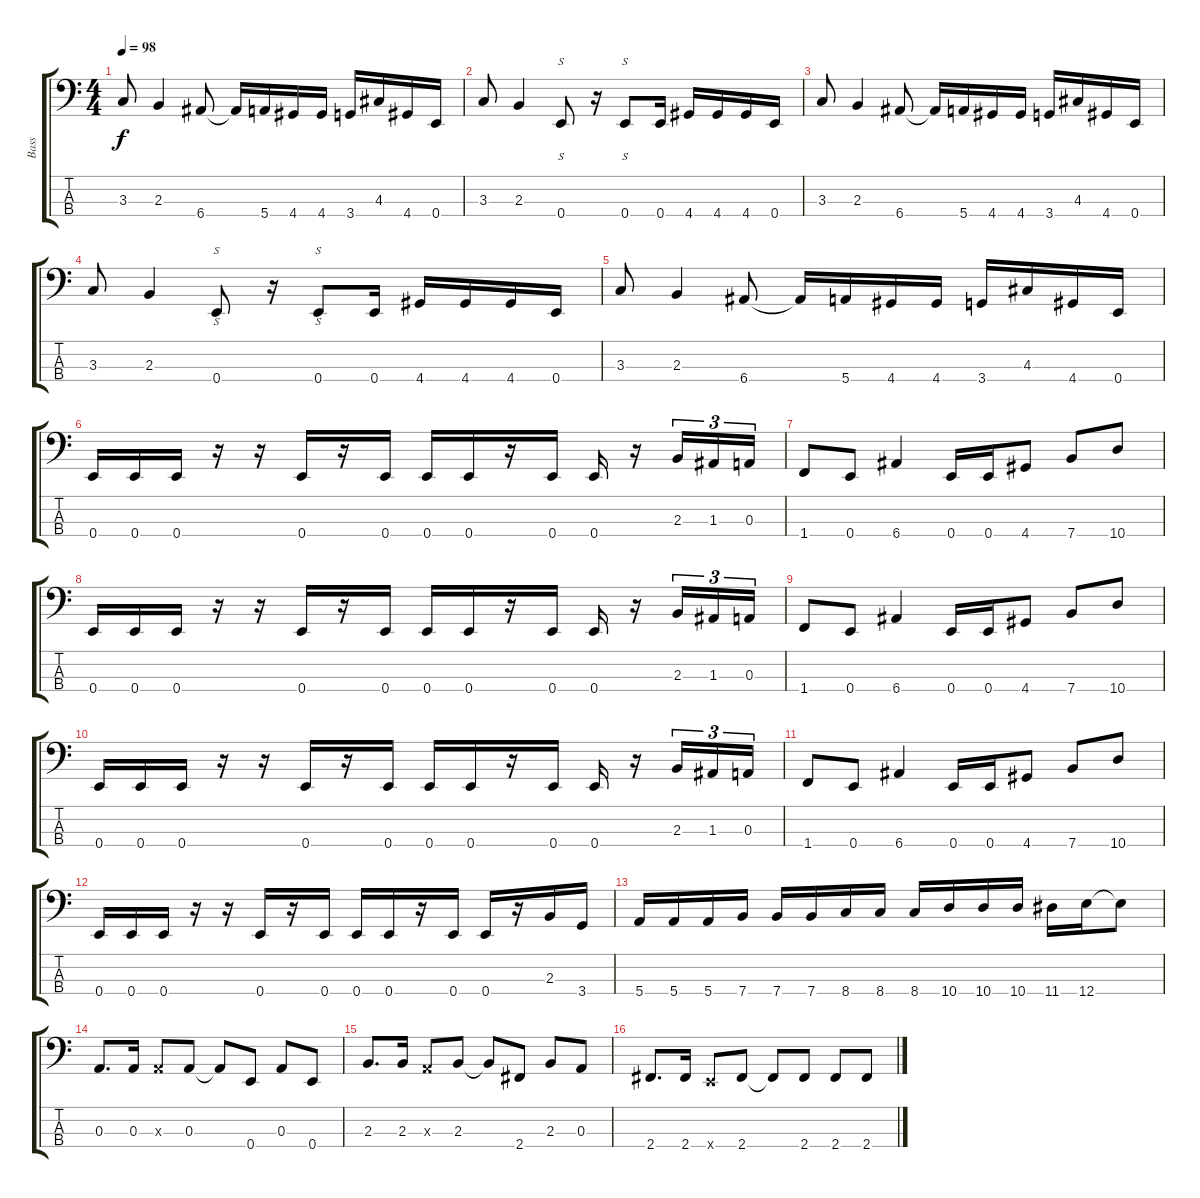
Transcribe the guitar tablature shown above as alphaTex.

\track ("Bass" "Bass") {instrument electricbassfinger}
\staff {score tabs}
\tuning (G2 D2 A1 E1) {hide}
\ts (4 4)
\tempo 98
\clef f4
\ks aminor
3.3.8{dy f} 2.3.4 6.4.8 6.4{t}.16 5.4.16 4.4.16 4.4.16 3.4.16 4.3.16 4.4.16 0.4.16 |
3.3.8 2.3.4 0.4.8{s instrument slapbass2} r.16 0.4.8{s} 0.4.16{instrument electricbassfinger} 4.4.16 4.4.16 4.4.16 0.4.16 |
3.3.8 2.3.4 6.4.8 6.4{t}.16 5.4.16 4.4.16 4.4.16 3.4.16 4.3.16 4.4.16 0.4.16 |
3.3.8 2.3.4 0.4.8{s instrument slapbass2} r.16 0.4.8{s} 0.4.16{instrument electricbassfinger} 4.4.16 4.4.16 4.4.16 0.4.16 |
3.3.8 2.3.4 6.4.8 6.4{t}.16 5.4.16 4.4.16 4.4.16 3.4.16 4.3.16 4.4.16 0.4.16 |
0.4.16 0.4.16 0.4.16 r.16 r.16 0.4.16 r.16 0.4.16 0.4.16 0.4.16 r.16 0.4.16 0.4.16 r.16 2.3.16{tu (3 2)} 1.3.16{tu (3 2)} 0.3.16{tu (3 2)} |
1.4.8 0.4.8 6.4.4 0.4.16 0.4.16 4.4.8 7.4.8 10.4.8 |
0.4.16 0.4.16 0.4.16 r.16 r.16 0.4.16 r.16 0.4.16 0.4.16 0.4.16 r.16 0.4.16 0.4.16 r.16 2.3.16{tu (3 2)} 1.3.16{tu (3 2)} 0.3.16{tu (3 2)} |
1.4.8 0.4.8 6.4.4 0.4.16 0.4.16 4.4.8 7.4.8 10.4.8 |
0.4.16 0.4.16 0.4.16 r.16 r.16 0.4.16 r.16 0.4.16 0.4.16 0.4.16 r.16 0.4.16 0.4.16 r.16 2.3.16{tu (3 2)} 1.3.16{tu (3 2)} 0.3.16{tu (3 2)} |
1.4.8 0.4.8 6.4.4 0.4.16 0.4.16 4.4.8 7.4.8 10.4.8 |
0.4.16 0.4.16 0.4.16 r.16 r.16 0.4.16 r.16 0.4.16 0.4.16 0.4.16 r.16 0.4.16 0.4.16 r.16 2.3.16 3.4.16 |
5.4.16 5.4.16 5.4.16 7.4.16 7.4.16 7.4.16 8.4.16 8.4.16 8.4.16 10.4.16 10.4.16 10.4.16 11.4.16 12.4.16 12.4{t}.8 |
0.3.8{d} 0.3.16 0.3{x}.8 0.3.8 0.3{t}.8 0.4.8 0.3.8 0.4.8 |
2.3.8{d} 2.3.16 0.3{x}.8 2.3.8 2.3{t}.8 2.4.8 2.3.8 0.3.8 |
2.4.8{d} 2.4.16 0.4{x}.8 2.4.8 2.4{t}.8 2.4.8 2.4.8 2.4.8
